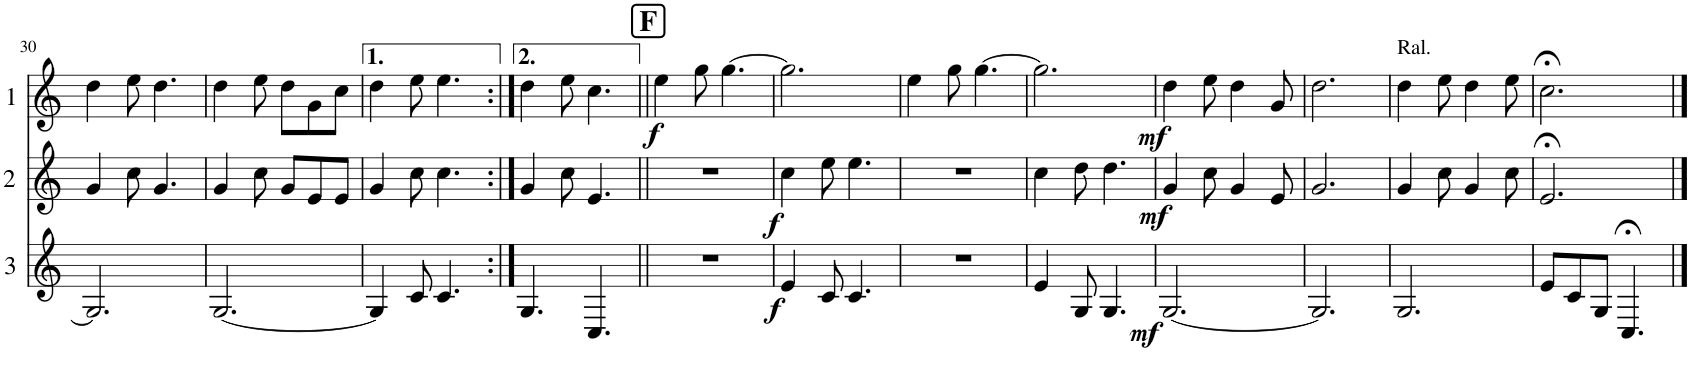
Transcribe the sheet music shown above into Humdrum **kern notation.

**kern	**dynam	**kern	**dynam	**kern	**dynam
*part3	*part3	*part2	*part2	*part1	*part1
*staff3	*staff3	*staff2	*staff2	*staff1	*staff1
*I"Cor 3	*	*I"Cor 2	*	*I"Cor 1	*
!!LO:PB:g=z
*clefG2	*	*clefG2	*	*clefG2	*
*Trd4c7	*	*Trd4c7	*	*Trd4c7	*
*k[]	*	*k[]	*	*k[]	*
*M6/8	*	*M6/8	*	*M6/8	*
=30	=30	=30	=30	=30	=30
2.G/]	.	4g/	.	4dd\	.
.	.	8cc\	.	8ee\	.
.	.	4.g/	.	4.dd\	.
=31	=31	=31	=31	=31	=31
[2.G/	.	4g/	.	4dd\	.
.	.	8cc\	.	8ee\	.
.	.	8g/L	.	8dd\L	.
.	.	8e/	.	8g\	.
.	.	8e/J	.	8cc\J	.
=32	=32	=32	=32	=32	=32
4G/]	.	4g/	.	4dd\	.
8c/	.	8cc\	.	8ee\	.
4.c/	.	4.cc\	.	4.ee\	.
=33:|!	=33:|!	=33:|!	=33:|!	=33:|!	=33:|!
4.G/	.	4g/	.	4dd\	.
.	.	8cc\	.	8ee\	.
4.C/	.	4.e/	.	4.cc\	.
!!LO:REH:place=s1:a:B:cj:fs=14:t=F
=34||	=34||	=34||	=34||	=34||	=34||
!	!	!	!	!	!LO:DY:b
2.r	.	2.r	.	4ee\	f
.	.	.	.	8gg\	.
.	.	.	.	[4.gg\	.
=35	=35	=35	=35	=35	=35
!	!LO:DY:b	!	!LO:DY:b	!	!
4e/	f	4cc\	f	2.gg\]	.
8c/	.	8ee\	.	.	.
4.c/	.	4.ee\	.	.	.
=36	=36	=36	=36	=36	=36
2.r	.	2.r	.	4ee\	.
.	.	.	.	8gg\	.
.	.	.	.	[4.gg\	.
=37	=37	=37	=37	=37	=37
4e/	.	4cc\	.	2.gg\]	.
8G/	.	8dd\	.	.	.
4.G/	.	4.dd\	.	.	.
=38	=38	=38	=38	=38	=38
!	!LO:DY:b	!	!LO:DY:b	!	!LO:DY:b
[2.G/	mf	4g/	mf	4dd\	mf
.	.	8cc\	.	8ee\	.
.	.	4g/	.	4dd\	.
.	.	8e/	.	8g/	.
=39	=39	=39	=39	=39	=39
2.G/]	.	2.g/	.	2.dd\	.
=40	=40	=40	=40	=40	=40
!	!	!	!	!LO:TX:a:t=Ral.	!
2.G/	.	4g/	.	4dd\	.
.	.	8cc\	.	8ee\	.
.	.	4g/	.	4dd\	.
.	.	8cc\	.	8ee\	.
=41	=41	=41	=41	=41	=41
8e/L	.	2.e;</	.	2.cc;<\	.
8c/	.	.	.	.	.
8G/J	.	.	.	.	.
4.C;</	.	.	.	.	.
==	==	==	==	==	==
*-	*-	*-	*-	*-	*-
